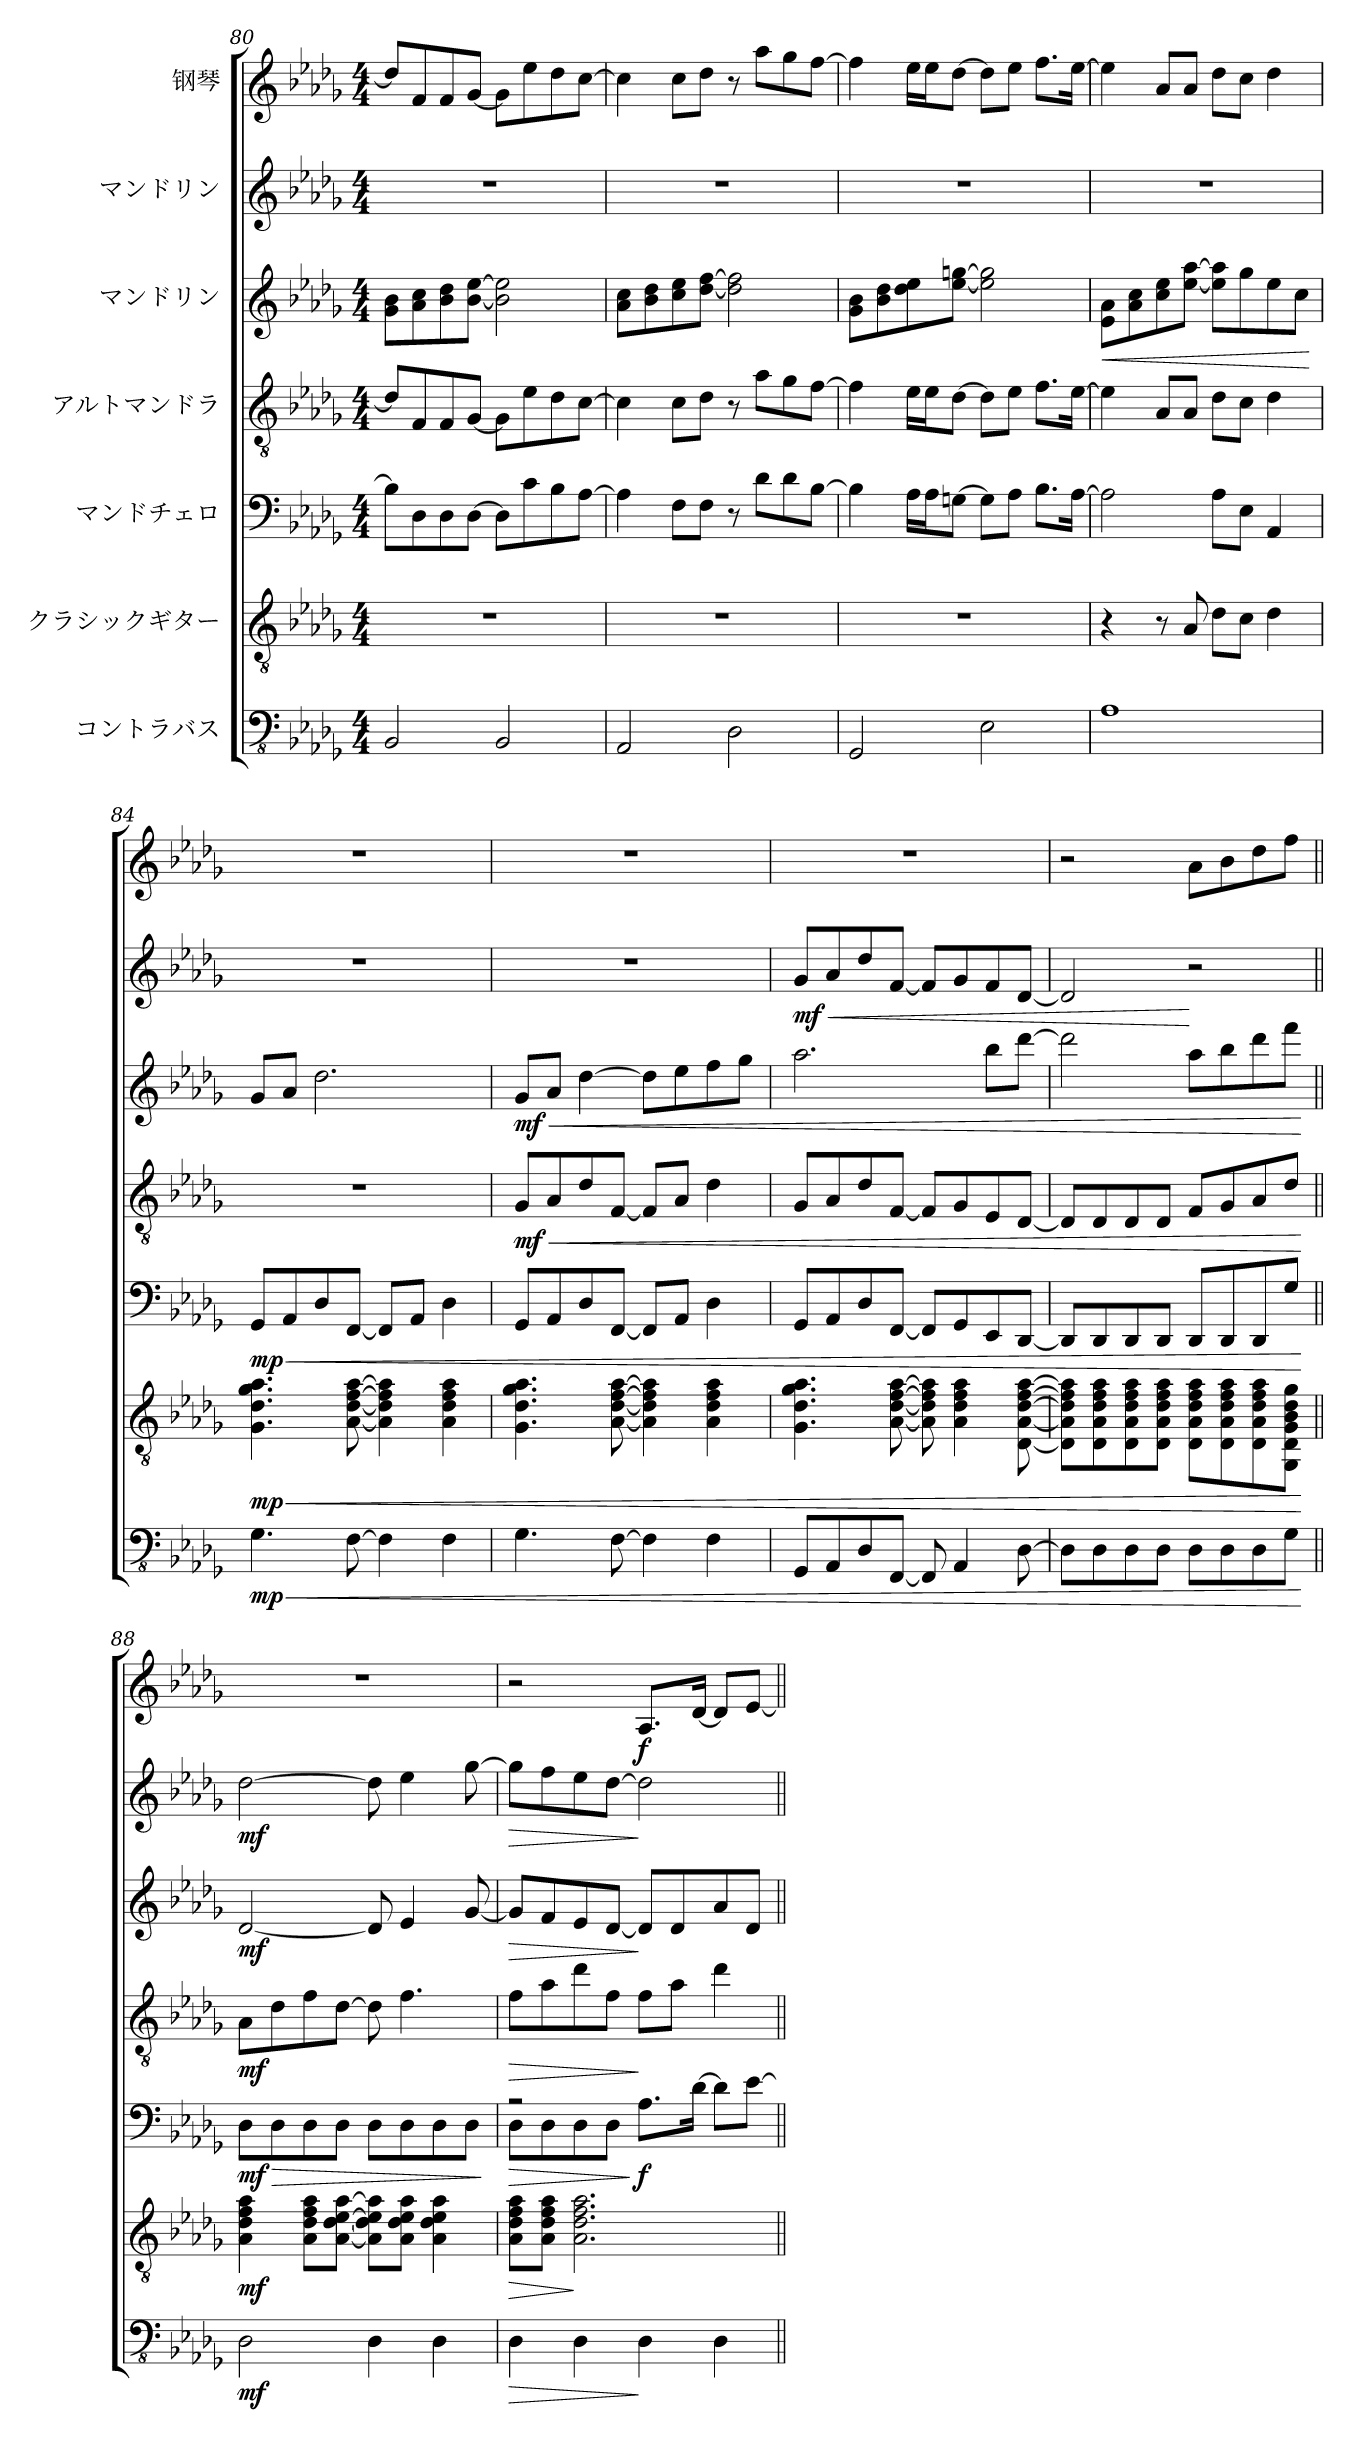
**kern	**dynam	**kern	**dynam	**kern	**dynam	**kern	**dynam	**kern	**dynam	**kern	**dynam	**kern	**dynam
*part7	*part7	*part6	*part6	*part5	*part5	*part4	*part4	*part3	*part3	*part2	*part2	*part1	*part1
*staff7	*staff7	*staff6	*staff6	*staff5	*staff5	*staff4	*staff4	*staff3	*staff3	*staff2	*staff2	*staff1	*staff1
*I"コントラバス	*	*I"クラシックギター	*	*I"マンドチェロ	*	*I"アルトマンドラ	*	*I"マンドリン	*	*I"マンドリン	*	*I"钢琴	*
*clefFv4	*	*clefGv2	*	*clefF4	*	*clefGv2	*	*clefG2	*	*clefG2	*	*clefG2	*
*k[b-e-a-d-g-]	*	*k[b-e-a-d-g-]	*	*k[b-e-a-d-g-]	*	*k[b-e-a-d-g-]	*	*k[b-e-a-d-g-]	*	*k[b-e-a-d-g-]	*	*k[b-e-a-d-g-]	*
*M4/4	*	*M4/4	*	*M4/4	*	*M4/4	*	*M4/4	*	*M4/4	*	*M4/4	*
=80	=80	=80	=80	=80	=80	=80	=80	=80	=80	=80	=80	=80	=80
2BBB-	.	1r	.	8B-L]	.	8d-L]	.	8g- 8b-L	.	1r	.	8dd-L]	.
.	.	.	.	8D-	.	8F	.	8a- 8cc	.	.	.	8f	.
.	.	.	.	8D-	.	8F	.	8b- 8dd-	.	.	.	8f	.
.	.	.	.	[8D-J	.	[8G-J	.	[8b- [8ee-J	.	.	.	[8g-J	.
2BBB-	.	.	.	8D-L]	.	8G-L]	.	2b-] 2ee-]	.	.	.	8g-L]	.
.	.	.	.	8c	.	8e-	.	.	.	.	.	8ee-	.
.	.	.	.	8B-	.	8d-	.	.	.	.	.	8dd-	.
.	.	.	.	[8A-J	.	[8cJ	.	.	.	.	.	[8ccJ	.
=81	=81	=81	=81	=81	=81	=81	=81	=81	=81	=81	=81	=81	=81
2AAA-	.	1r	.	4A-]	.	4c]	.	8a- 8ccL	.	1r	.	4cc]	.
.	.	.	.	.	.	.	.	8b- 8dd-	.	.	.	.	.
.	.	.	.	8FL	.	8cL	.	8cc 8ee-	.	.	.	8ccL	.
.	.	.	.	8FJ	.	8d-J	.	[8dd- [8ffJ	.	.	.	8dd-J	.
2DD-	.	.	.	8r	.	8r	.	2dd-] 2ff]	.	.	.	8r	.
.	.	.	.	8d-L	.	8a-L	.	.	.	.	.	8aa-L	.
.	.	.	.	8d-	.	8g-	.	.	.	.	.	8gg-	.
.	.	.	.	[8B-J	.	[8fJ	.	.	.	.	.	[8ffJ	.
=82	=82	=82	=82	=82	=82	=82	=82	=82	=82	=82	=82	=82	=82
2GGG-	.	1r	.	4B-]	.	4f]	.	8g- 8b-L	.	1r	.	4ff]	.
.	.	.	.	.	.	.	.	8b- 8dd-	.	.	.	.	.
.	.	.	.	16A-LL	.	16e-LL	.	8dd- 8ee-	.	.	.	16ee-LL	.
.	.	.	.	16A-J	.	16e-J	.	.	.	.	.	16ee-J	.
.	.	.	.	[8GnJ	.	[8d-J	.	[8ee- [8ggnJ	.	.	.	[8dd-J	.
2EE-	.	.	.	8GL]	.	8d-L]	.	2ee-] 2gg]	.	.	.	8dd-L]	.
.	.	.	.	8A-J	.	8e-J	.	.	.	.	.	8ee-J	.
.	.	.	.	8.B-L	.	8.fL	.	.	.	.	.	8.ffL	.
.	.	.	.	[16A-Jk	.	[16e-Jk	.	.	.	.	.	[16ee-Jk	.
=83	=83	=83	=83	=83	=83	=83	=83	=83	=83	=83	=83	=83	=83
!	!	!	!	!	!	!	!	!	!LO:HP:b	!	!	!	!
1AA-	.	4r	.	2A-]	.	4e-]	.	8e- 8a-L	<	1r	.	4ee-]	.
.	.	.	.	.	.	.	.	8a- 8cc	.	.	.	.	.
.	.	8r	.	.	.	8A-L	.	8cc 8ee-	.	.	.	8a-L	.
.	.	8A-	.	.	.	8A-J	.	[8ee- [8aa-J	.	.	.	8a-J	.
.	.	8d-L	.	8A-L	.	8d-L	.	8ee-] 8aa-]L	.	.	.	8dd-L	.
.	.	8cJ	.	8E-J	.	8cJ	.	8gg-	.	.	.	8ccJ	.
.	.	4d-	.	4AA-	.	4d-	.	8ee-	.	.	.	4dd-	.
.	.	.	.	.	.	.	.	8ccJ	.	.	.	.	.
.	.	.	.	.	.	.	.	.	[	.	.	.	.
=84	=84	=84	=84	=84	=84	=84	=84	=84	=84	=84	=84	=84	=84
!	!LO:HP:b	!	!LO:HP:b	!	!LO:HP:b	!	!	!	!	!	!	!	!
4.GG-	< mp	4.G- 4.d- 4.g- 4.a-	< mp	8GG-L	< mp	1r	.	8g-L	.	1r	.	1r	.
.	.	.	.	8AA-	.	.	.	8a-J	.	.	.	.	.
.	.	.	.	8D-	.	.	.	2.dd-	.	.	.	.	.
[8FF	.	[8A- [8d- [8f [8a-	.	[8FFJ	.	.	.	.	.	.	.	.	.
4FF]	.	4A-] 4d-] 4f] 4a-]	.	8FFL]	.	.	.	.	.	.	.	.	.
.	.	.	.	8AA-J	.	.	.	.	.	.	.	.	.
4FF	.	4A- 4d- 4f 4a-	.	4D-	.	.	.	.	.	.	.	.	.
=85	=85	=85	=85	=85	=85	=85	=85	=85	=85	=85	=85	=85	=85
!	!	!	!	!	!	!	!LO:HP:b	!	!LO:HP:b	!	!	!	!
4.GG-	.	4.G- 4.d- 4.g- 4.a-	.	8GG-L	.	8G-L	< mf	8g-L	< mf	1r	.	1r	.
.	.	.	.	8AA-	.	8A-	.	8a-J	.	.	.	.	.
.	.	.	.	8D-	.	8d-	.	[4dd-	.	.	.	.	.
[8FF	.	[8A- [8d- [8f [8a-	.	[8FFJ	.	[8FJ	.	.	.	.	.	.	.
4FF]	.	4A-] 4d-] 4f] 4a-]	.	8FFL]	.	8FL]	.	8dd-L]	.	.	.	.	.
.	.	.	.	8AA-J	.	8A-J	.	8ee-	.	.	.	.	.
4FF	.	4A- 4d- 4f 4a-	.	4D-	.	4d-	.	8ff	.	.	.	.	.
.	.	.	.	.	.	.	.	8gg-J	.	.	.	.	.
=86	=86	=86	=86	=86	=86	=86	=86	=86	=86	=86	=86	=86	=86
!	!	!	!	!	!	!	!	!	!	!	!LO:HP:b	!	!
8GGG-L	.	4.G- 4.d- 4.g- 4.a-	.	8GG-L	.	8G-L	.	2.aa-	.	8g-L	< mf	1r	.
8AAA-	.	.	.	8AA-	.	8A-	.	.	.	8a-	.	.	.
8DD-	.	.	.	8D-	.	8d-	.	.	.	8dd-	.	.	.
[8FFFJ	.	[8A- [8d- [8f [8a-	.	[8FFJ	.	[8FJ	.	.	.	[8fJ	.	.	.
8FFF]	.	8A-] 8d-] 8f] 8a-]	.	8FFL]	.	8FL]	.	.	.	8fL]	.	.	.
4AAA-	.	4A- 4d- 4f 4a-	.	8GG-	.	8G-	.	.	.	8g-	.	.	.
.	.	.	.	8EE-	.	8E-	.	8bb-L	.	8f	.	.	.
[8DD-	.	[8D- [8A- [8d- [8f [8a-	.	[8DD-J	.	[8D-J	.	[8ddd-J	.	[8d-J	.	.	.
=87	=87	=87	=87	=87	=87	=87	=87	=87	=87	=87	=87	=87	=87
8DD-L]	.	8D-] 8A-] 8d-] 8f] 8a-]L	.	8DD-L]	.	8D-L]	.	2ddd-]	.	2d-]	.	2r	.
8DD-	.	8D- 8A- 8d- 8f 8a-	.	8DD-	.	8D-	.	.	.	.	.	.	.
8DD-	.	8D- 8A- 8d- 8f 8a-	.	8DD-	.	8D-	.	.	.	.	.	.	.
8DD-J	.	8D- 8A- 8d- 8f 8a-J	.	8DD-J	.	8D-J	.	.	.	.	.	.	.
8DD-L	.	8D- 8A- 8d- 8f 8a-L	.	8DD-L	.	8FL	.	8aa-L	.	2r	[	8a-L	.
8DD-	.	8D- 8A- 8d- 8f 8a-	.	8DD-	.	8G-	.	8bb-	.	.	.	8b-	.
8DD-	.	8D- 8A- 8d- 8f 8a-	.	8DD-	.	8A-	.	8ddd-	.	.	.	8dd-	.
8GG-J	.	8GG- 8D- 8G- 8B- 8d- 8g-J	.	8G-J	.	8d-J	.	8fffJ	.	.	.	8ffJ	.
.	[	.	[	.	[	.	[	.	[	.	.	.	.
=88||	=88||	=88||	=88||	=88||	=88||	=88||	=88||	=88||	=88||	=88||	=88||	=88||	=88||
!	!	!	!	!	!LO:HP:b	!	!	!	!	!	!	!	!
2DD-	mf	4A- 4d- 4f 4a-	mf	8D-L	> mf	8A-L	mf	[2d-	mf	[2dd-	mf	1r	.
.	.	.	.	8D-	.	8d-	.	.	.	.	.	.	.
.	.	8A- 8d- 8f 8a-L	.	8D-	.	8f	.	.	.	.	.	.	.
.	.	[8A- [8d- [8e- [8a-J	.	8D-J	.	[8d-J	.	.	.	.	.	.	.
4DD-	.	8A-] 8d-] 8e-] 8a-]L	.	8D-L	.	8d-]	.	8d-]	.	8dd-]	.	.	.
.	.	8A- 8d- 8e- 8a-J	.	8D-	.	4.f	.	4e-	.	4ee-	.	.	.
4DD-	.	4A- 4d- 4e- 4a-	.	8D-	.	.	.	.	.	.	.	.	.
.	.	.	.	8D-J	.	.	.	[8g-	.	[8gg-	.	.	.
.	.	.	.	.	]	.	.	.	.	.	.	.	.
=89	=89	=89	=89	=89	=89	=89	=89	=89	=89	=89	=89	=89	=89
!	!LO:HP:b	!	!LO:HP:b	!	!LO:HP:b	!	!LO:HP:b	!	!LO:HP:b	!	!LO:HP:b	!	!
*	*	*	*	*^	*	*	*	*	*	*	*	*	*
4DD-	>	8A- 8d- 8f 8a-L	>	2r	8D-L	>	8fL	>	8g-L]	>	8gg-L]	>	2r	.
.	.	8A- 8d- 8f 8a-J	.	.	8D-	.	8a-	.	8f	.	8ff	.	.	.
4DD-	.	2.A- 2.d- 2.f 2.a-	]	.	8D-	.	8dd-	.	8e-	.	8ee-	.	.	.
.	.	.	.	.	8D-J	.	8fJ	.	[8d-J	.	[8dd-J	.	.	.
4DD-	]	.	.	8.A-L	2ryy	] f	8fL	]	8d-L]	]	2dd-]	]	8.A-L	f
.	.	.	.	.	.	.	8a-J	.	8d-	.	.	.	.	.
.	.	.	.	[16d-Jk	.	.	.	.	.	.	.	.	[16d-Jk	.
4DD-	.	.	.	8d-L]	.	.	4dd-	.	8a-	.	.	.	8d-L]	.
.	.	.	.	[8e-J	.	.	.	.	8d-J	.	.	.	[8e-J	.
*	*	*	*	*v	*v	*	*	*	*	*	*	*	*	*
=||	=||	=||	=||	=||	=||	=||	=||	=||	=||	=||	=||	=||	=||
*-	*-	*-	*-	*-	*-	*-	*-	*-	*-	*-	*-	*-	*-
